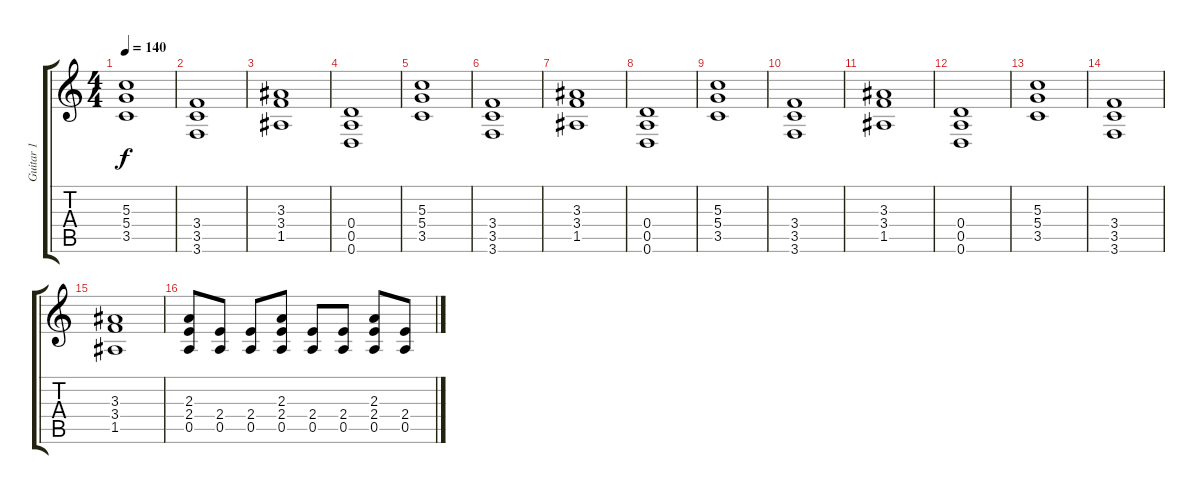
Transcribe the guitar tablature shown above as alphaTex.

\track ("Guitar 1" "Guitar 1") {instrument distortionguitar}
\staff {score tabs}
\tuning (E4 B3 G3 D3 A2 D2) {hide}
\ts (4 4)
\tempo 140
\clef g2
\ks c
(5.3 5.4 3.5).1{dy f} |
(3.4 3.5 3.6).1 |
(3.3 3.4 1.5).1 |
(0.4 0.5 0.6).1 |
(5.3 5.4 3.5).1 |
(3.4 3.5 3.6).1 |
(3.3 3.4 1.5).1 |
(0.4 0.5 0.6).1 |
(5.3 5.4 3.5).1 |
(3.4 3.5 3.6).1 |
(3.3 3.4 1.5).1 |
(0.4 0.5 0.6).1 |
(5.3 5.4 3.5).1 |
(3.4 3.5 3.6).1 |
(3.3 3.4 1.5).1 |
(2.3 2.4 0.5).8 (2.4 0.5).8 (2.4 0.5).8 (2.3 2.4 0.5).8 (2.4 0.5).8 (2.4 0.5).8 (2.3 2.4 0.5).8 (2.4 0.5).8
